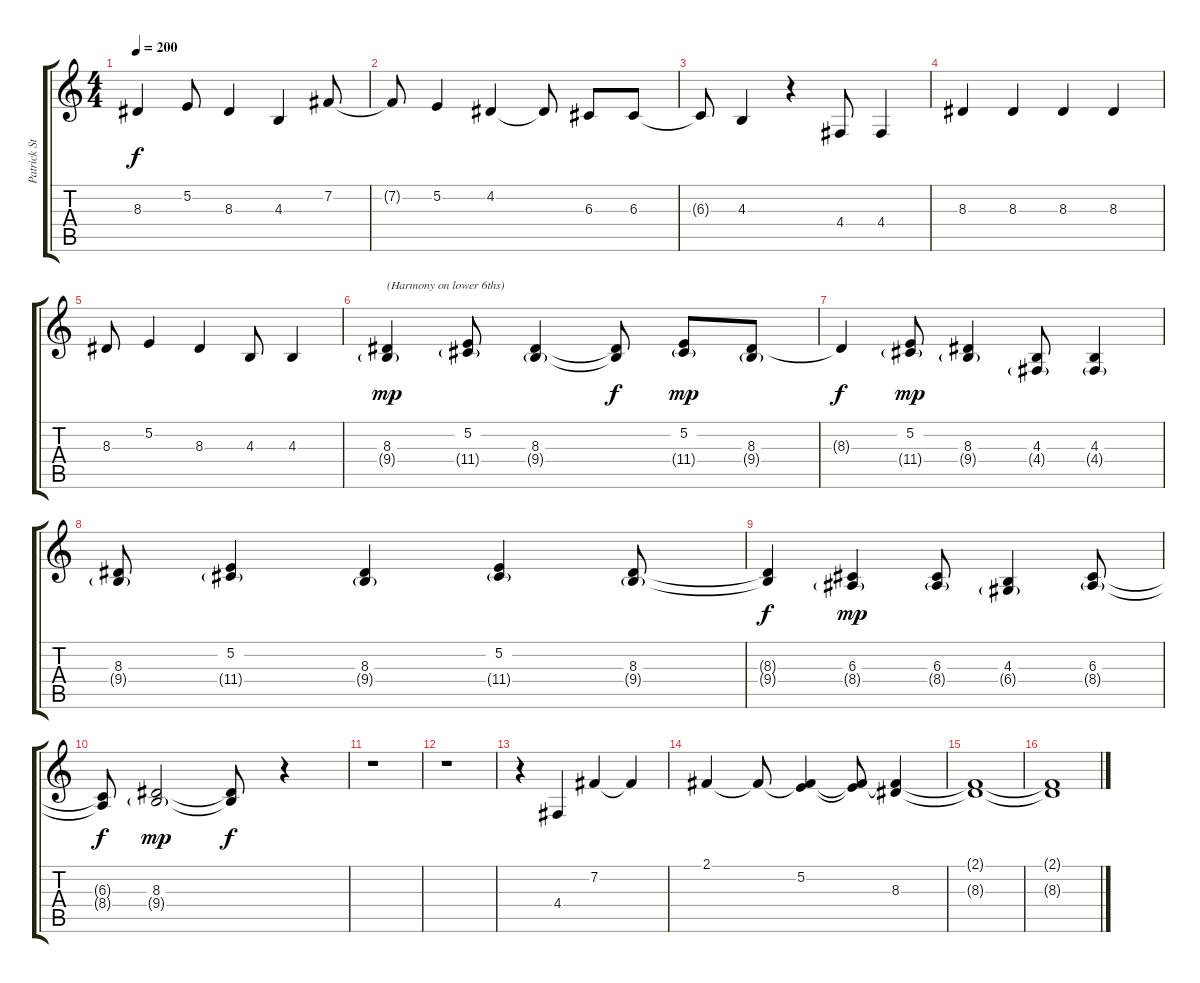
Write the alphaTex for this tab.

\track ("Patrick Stump (Vocals and Harmonies)" "Patrick St") {instrument clarinet}
\staff {score tabs}
\tuning (E4 B3 G3 D3 A2 E2) {hide}
\ts (4 4)
\tempo 200
\clef g2
\ks c
8.3{t}.4{dy f} 5.2.8 8.3.4 4.3.4 7.2.8 |
7.2{t}.8 5.2.4 4.2.4 4.2{t}.8 6.3.8 6.3.8 |
6.3{t}.8 4.3.4 r.4 4.4.8 4.4.4 |
8.3.4 8.3.4 8.3.4 8.3.4 |
8.3.8 5.2.4 8.3.4 4.3.8 4.3.4 |
(8.3 9.4{g}).4{txt "(Harmony on lower 6ths)" dy mp} (5.2 11.4{g}).8 (8.3 9.4{g}).4 (8.3{t} 9.4{t}).8{dy f} (5.2 11.4{g}).8{dy mp} (8.3 9.4{g}).8 |
8.3{t}.4{dy f} (5.2 11.4{g}).8{dy mp} (8.3 9.4{g}).4 (4.3 4.4{g}).8 (4.3 4.4{g}).4 |
(8.3 9.4{g}).8 (5.2 11.4{g}).4 (8.3 9.4{g}).4 (5.2 11.4{g}).4 (8.3 9.4{g}).8 |
(8.3{t} 9.4{t}).4{dy f} (6.3 8.4{g}).4{dy mp} (6.3 8.4{g}).8 (4.3 6.4{g}).4 (6.3 8.4{g}).8 |
(6.3{t} 8.4{t}).8{dy f} (8.3 9.4{g}).2{dy mp} (8.3{t} 9.4{t}).8{dy f} r.4 |
r.1 |
r.1 |
r.4 4.4.4 7.2.4 7.2{t}.4 |
2.1.4 2.1{t}.8 (2.1{t} 5.2).4 (2.1{t} 5.2{t}).8 (2.1{t} 8.3).4 |
(2.1{t} 8.3{t}).1 |
(2.1{t} 8.3{t}).1
